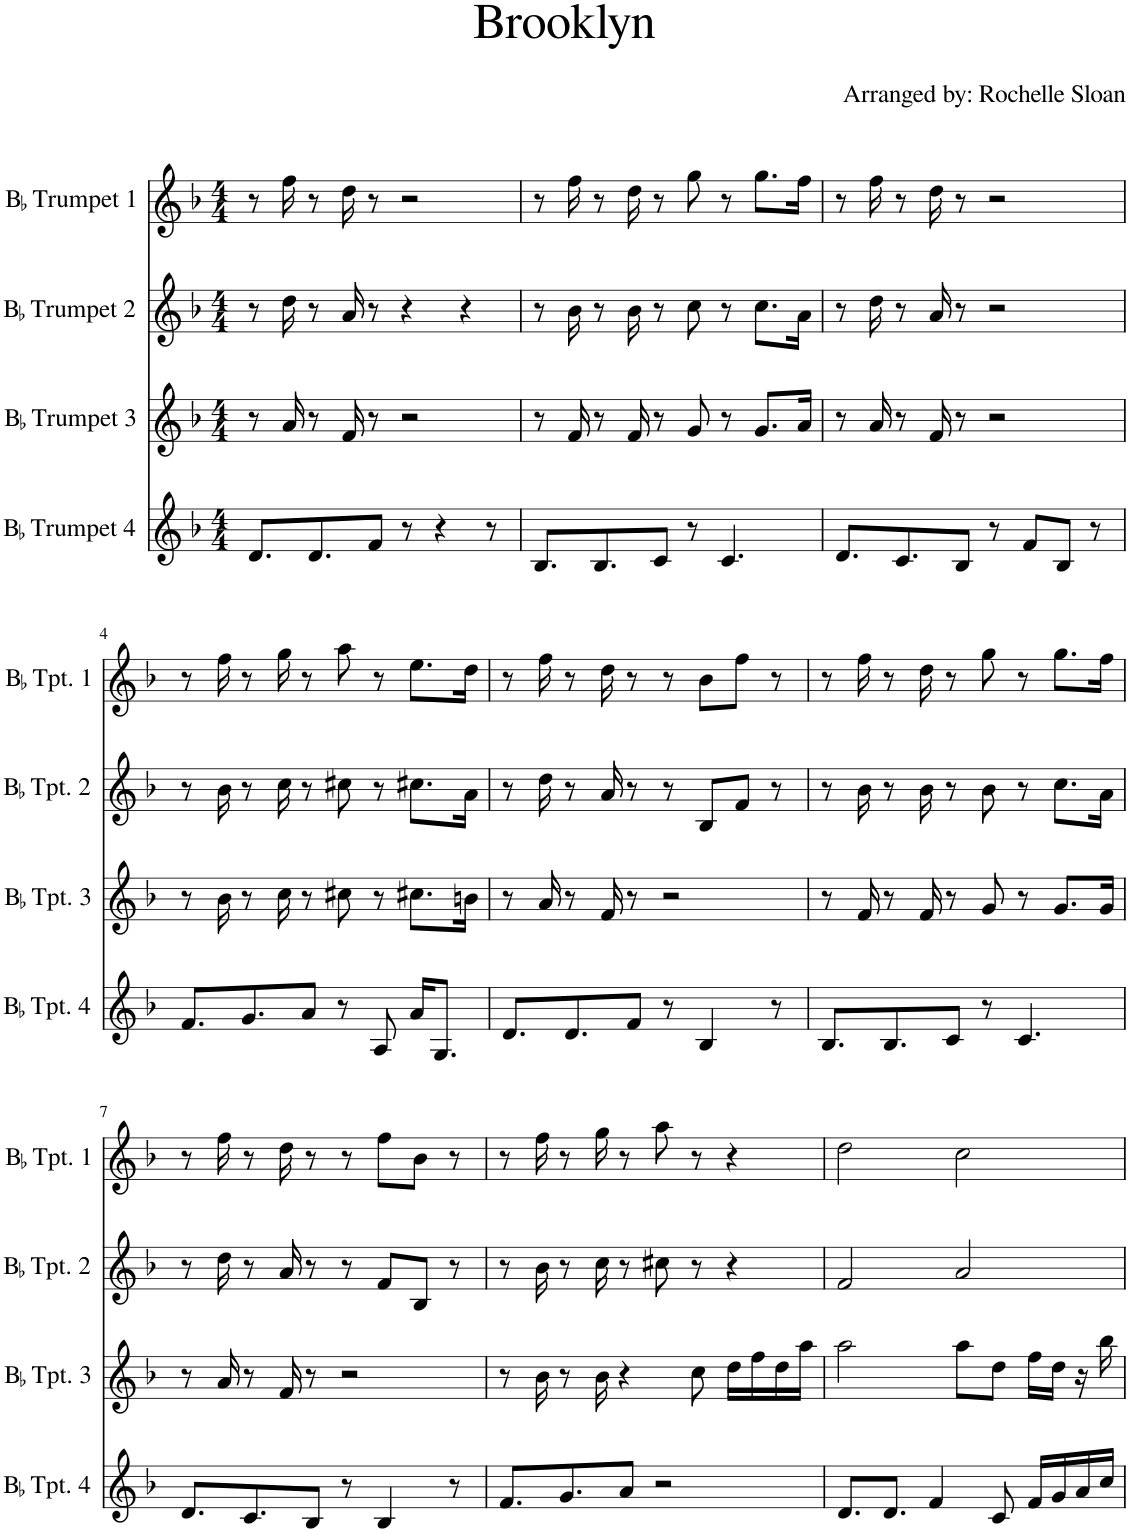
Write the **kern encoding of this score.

**kern	**kern	**kern	**kern
*part4	*part3	*part2	*part1
*staff4	*staff3	*staff2	*staff1
*I"BaccidentalFlat Trumpet 4	*I"BaccidentalFlat Trumpet 3	*I"BaccidentalFlat Trumpet 2	*I"BaccidentalFlat Trumpet 1
*I'BaccidentalFlat Tpt. 4	*I'BaccidentalFlat Tpt. 3	*I'BaccidentalFlat Tpt. 2	*I'BaccidentalFlat Tpt. 1
*clefG2	*clefG2	*clefG2	*clefG2
*Trd1c2	*Trd1c2	*Trd1c2	*Trd1c2
*k[b-]	*k[b-]	*k[b-]	*k[b-]
*M4/4	*M4/4	*M4/4	*M4/4
=1	=1	=1	=1
8.d/L	8r	8r	8r
.	16a/	16dd\	16ff\
8.d/	8r	8r	8r
.	16f/	16a/	16dd\
8f/J	8r	8r	8r
8r	2r	4r	2r
4r	.	.	.
.	.	4r	.
8r	.	.	.
=2	=2	=2	=2
8.B-/L	8r	8r	8r
.	16f/	16b-\	16ff\
8.B-/	8r	8r	8r
.	16f/	16b-\	16dd\
8c/J	8r	8r	8r
8r	8g/	8cc\	8gg\
4.c/	8r	8r	8r
.	8.g/L	8.cc\L	8.gg\L
.	16a/Jk	16a\Jk	16ff\Jk
=3	=3	=3	=3
8.d/L	8r	8r	8r
.	16a/	16dd\	16ff\
8.c/	8r	8r	8r
.	16f/	16a/	16dd\
8B-/J	8r	8r	8r
8r	2r	2r	2r
8f/L	.	.	.
8B-/J	.	.	.
8r	.	.	.
!!LO:LB:g=z
=4	=4	=4	=4
8.f/L	8r	8r	8r
.	16b-\	16b-\	16ff\
8.g/	8r	8r	8r
.	16cc\	16cc\	16gg\
8a/J	8r	8r	8r
8r	8cc#X\	8cc#X\	8aa\
8A/	8r	8r	8r
16a/KL	8.cc#X\L	8.cc#X\L	8.ee\L
8.G/J	.	.	.
.	16bn\Jk	16a\Jk	16dd\Jk
=5	=5	=5	=5
8.d/L	8r	8r	8r
.	16a/	16dd\	16ff\
8.d/	8r	8r	8r
.	16f/	16a/	16dd\
8f/J	8r	8r	8r
8r	2r	8r	8r
4B-/	.	8B-/L	8b-\L
.	.	8f/J	8ff\J
8r	.	8r	8r
=6	=6	=6	=6
8.B-/L	8r	8r	8r
.	16f/	16b-\	16ff\
8.B-/	8r	8r	8r
.	16f/	16b-\	16dd\
8c/J	8r	8r	8r
8r	8g/	8b-\	8gg\
4.c/	8r	8r	8r
.	8.g/L	8.cc\L	8.gg\L
.	16g/Jk	16a\Jk	16ff\Jk
!!LO:LB:g=z
=7	=7	=7	=7
8.d/L	8r	8r	8r
.	16a/	16dd\	16ff\
8.c/	8r	8r	8r
.	16f/	16a/	16dd\
8B-/J	8r	8r	8r
8r	2r	8r	8r
4B-/	.	8f/L	8ff\L
.	.	8B-/J	8b-\J
8r	.	8r	8r
=8	=8	=8	=8
8.f/L	8r	8r	8r
.	16b-\	16b-\	16ff\
8.g/	8r	8r	8r
.	16b-\	16cc\	16gg\
8a/J	4r	8r	8r
2r	.	8cc#X\	8aa\
.	8cc\	8r	8r
.	16dd\LL	4r	4r
.	16ff\	.	.
.	16dd\	.	.
.	16aa\JJ	.	.
=9	=9	=9	=9
8.d/L	2aa\	2f/	2dd\
8.d/J	.	.	.
4f/	.	.	.
.	8aa\L	2a/	2cc\
8c/	8dd\J	.	.
16f/LL	16ff\LL	.	.
16g/	16dd\JJ	.	.
16a/	16r	.	.
16cc/JJ	16bb-\	.	.
=	=	=	=
*-	*-	*-	*-
